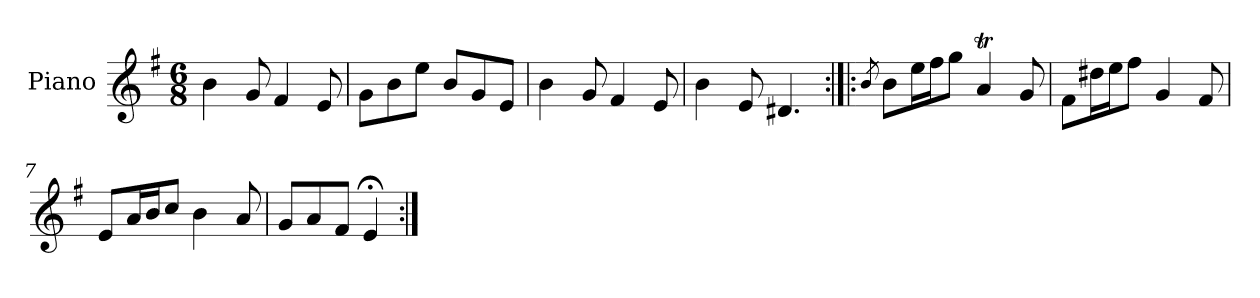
**kern
*part1
*staff1
*I"Piano
*I'Pno.
*clefG2
*k[f#]
*M6/8
=1
4b\
8g/
4f#/
8e/
=2
8g\L
8b\
8ee\J
8b/L
8g/
8e/J
=3
4b\
8g/
4f#/
8e/
=4
4b\
8e/
4.d#X/
=5:|!|:
8qb/
8b\L
16ee\L
16ff#\J
8gg\J
4aT/
8g/
=6
8f#\L
16dd#X\L
16ee\J
8ff#\J
4g/
8f#/
=7
8e/L
16a/L
16b/J
8cc/J
4b\
8a/
=8
8g/L
8a/
8f#/J
4e;</
=:|!
*-
